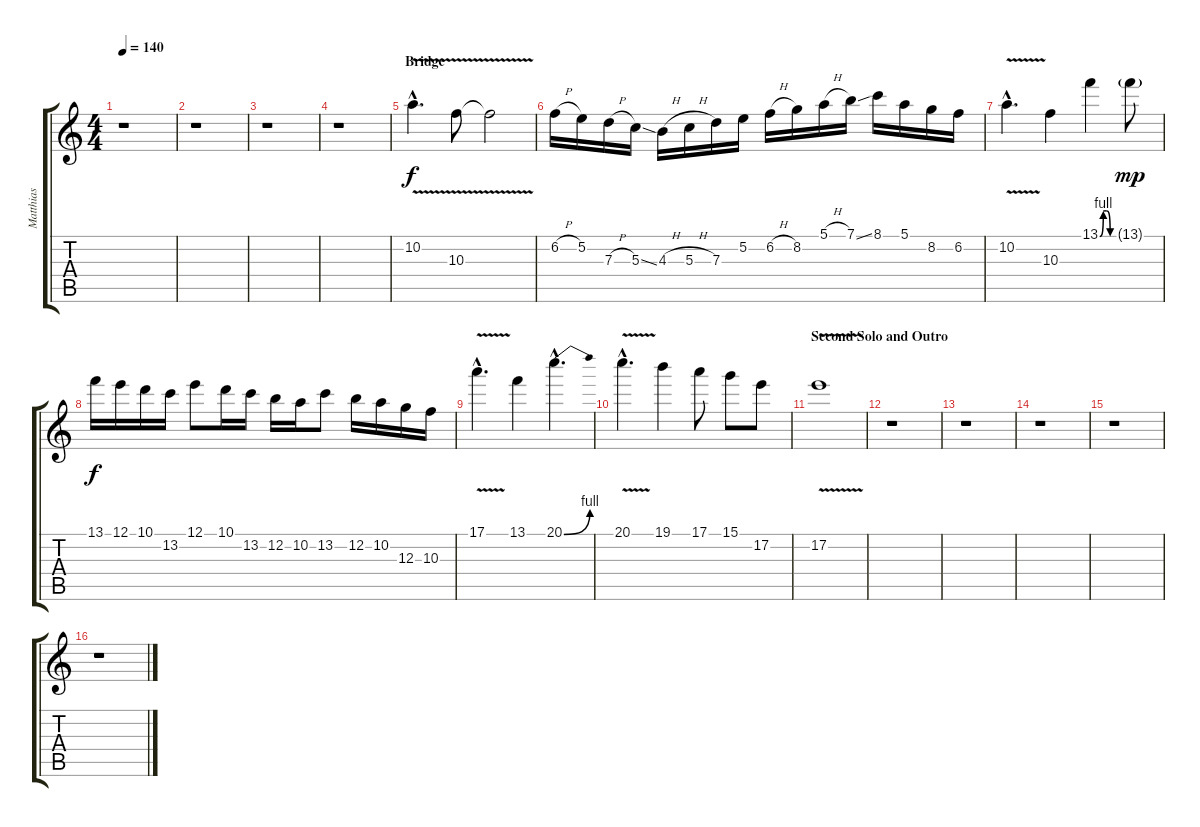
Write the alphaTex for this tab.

\track ("Matthias" "Matthias") {instrument distortionguitar}
\staff {score tabs}
\tuning (E4 B3 G3 D3 A2 E2) {hide}
\ts (4 4)
\tempo 140
\clef g2
\ks c
r.1{dy f} |
r.1 |
r.1 |
r.1 |
\section ("" "Bridge")
10.2{v hac}.4{d} 10.3{v}.8 10.3{t}.2 |
6.2{h}.16 5.2.16 7.3{h}.16 5.3{ss}.16 4.3{h}.16 5.3{h}.16 7.3.16 5.2.16 6.2{h}.16 8.2.16 5.1{h}.16 7.1{ss}.16 8.1.16 5.1.16 8.2.16 6.2.16 |
10.2{v hac}.4{d} 10.3.4 13.1{be (custom 0 0 15 4 30 4 45 0 60 0)}.4 13.1{g}.8{dy mp} |
13.1.16{dy f} 12.1.16 10.1.16 13.2.16 12.1.8 10.1.16 13.2.16 12.2.16 10.2.16 13.2.8 12.2.16 10.2.16 12.3.16 10.3.16 |
17.1{v hac}.4{d} 13.1.4 20.1{be (bend 0 0 60 4) hac}.4{d} |
20.1{v hac}.4{d} 19.1.4 17.1.8 15.1.8 17.2.8 |
\section ("" "Second Solo and Outro")
17.2{v}.1 |
r.1 |
r.1 |
r.1 |
r.1 |
r.1
